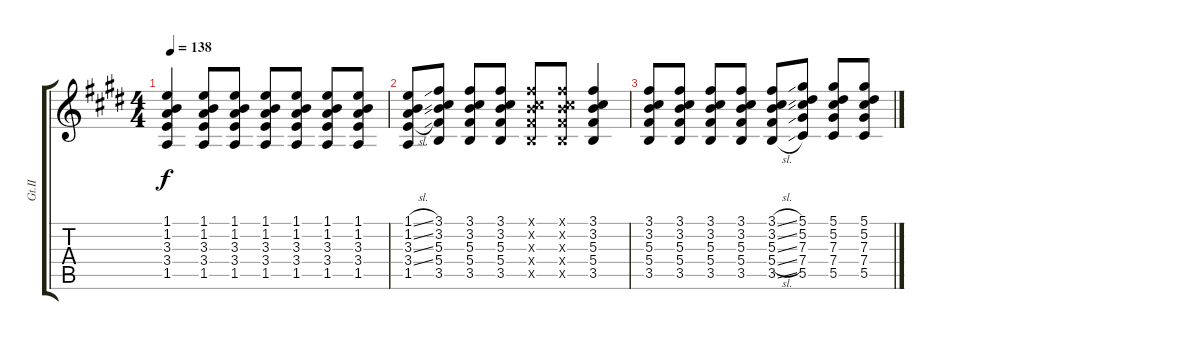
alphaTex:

\track ("Gt.II" "Gt.II") {instrument distortionguitar}
\staff {score tabs}
\tuning (Eb4 Bb3 Gb3 Db3 Ab2 Db2) {hide}
\ts (4 4)
\tempo 138
\clef g2
\ks e
(1.1{t} 1.2{t} 3.3{t} 3.4{t} 1.5{t}).4{dy f} (1.1 1.2 3.3 3.4 1.5).8 (1.1 1.2 3.3 3.4 1.5).8 (1.1 1.2 3.3 3.4 1.5).8 (1.1 1.2 3.3 3.4 1.5).8 (1.1 1.2 3.3 3.4 1.5).8 (1.1 1.2 3.3 3.4 1.5).8 |
(1.1{sl} 1.2{sl} 3.3{sl} 3.4{sl} 1.5).8 (3.1 3.2 5.3 5.4 3.5).8 (3.1 3.2 5.3 5.4 3.5).8 (3.1 3.2 5.3 5.4 3.5).8 (3.1{x} 3.2{x} 5.3{x} 5.4{x} 3.5{x}).8 (3.1{x} 3.2{x} 5.3{x} 5.4{x} 3.5{x}).8 (3.1 3.2 5.3 5.4 3.5).4 |
(3.1 3.2 5.3 5.4 3.5).8 (3.1 3.2 5.3 5.4 3.5).8 (3.1 3.2 5.3 5.4 3.5).8 (3.1 3.2 5.3 5.4 3.5).8 (3.1{sl} 3.2{sl} 5.3{sl} 5.4{sl} 3.5{sl}).8 (5.1 5.2 7.3 7.4 5.5).8 (5.1 5.2 7.3 7.4 5.5).8 (5.1 5.2 7.3 7.4 5.5).8
